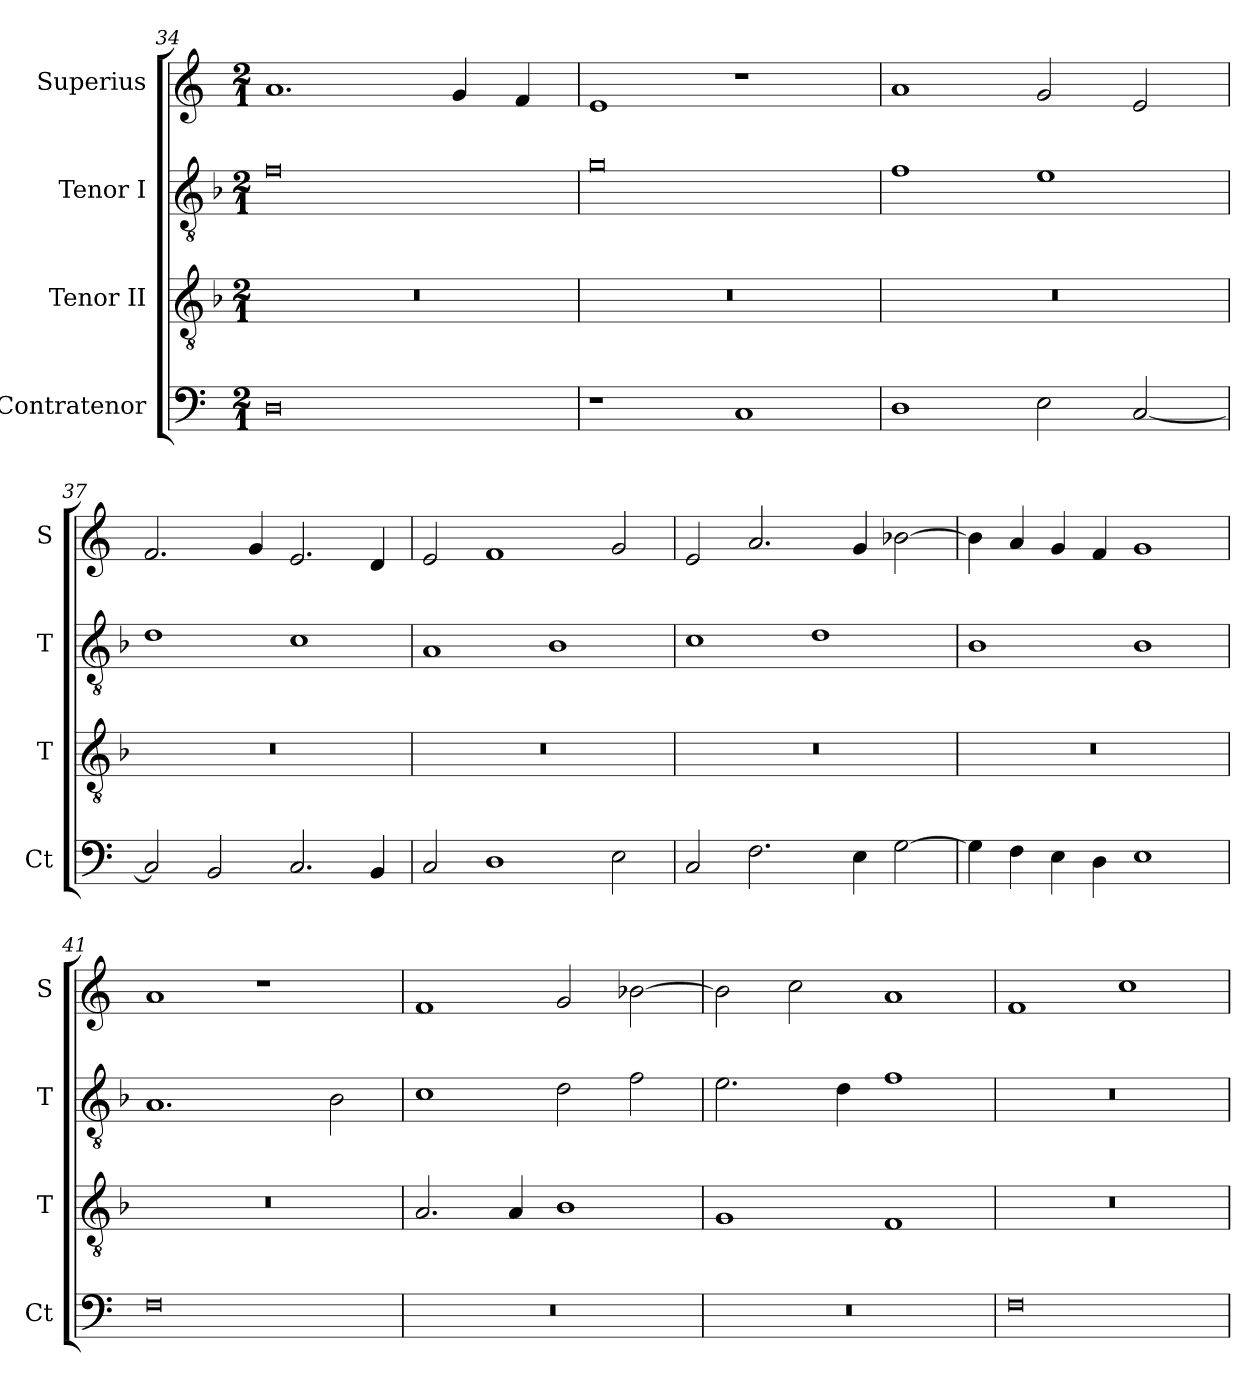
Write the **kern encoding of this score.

**kern	**kern	**kern	**kern
*part4	*part3	*part2	*part1
*staff4	*staff3	*staff2	*staff1
*I"Contratenor	*I"Tenor II	*I"Tenor I	*I"Superius
*I'Ct	*I'T	*I'T	*I'S
*clefF4	*clefGv2	*clefGv2	*clefG2
*k[]	*k[b-]	*k[b-]	*k[]
*M2/1	*M2/1	*M2/1	*M2/1
=34	=34	=34	=34
0D	0r	0f	1.a
.	.	.	4g/
.	.	.	4f/
=35	=35	=35	=35
1r	0r	0g	1e
1C	.	.	1r
=36	=36	=36	=36
1D	0r	1f	1a
2E\	.	1e	2g/
[2C/	.	.	2e/
=37	=37	=37	=37
2C/]	0r	1d	2.f/
2BB/	.	.	.
.	.	.	4g/
2.C/	.	1c	2.e/
4BB/	.	.	4d/
=38	=38	=38	=38
2C/	0r	1A	2e/
1D	.	.	1f
.	.	1B-	.
2E\	.	.	2g/
=39	=39	=39	=39
2C/	0r	1c	2e/
2.F\	.	.	2.a/
.	.	1d	.
4E\	.	.	4g/
[2G\	.	.	[2b-X\
=40	=40	=40	=40
4G\]	0r	1B-	4b-\]
4F\	.	.	4a/
4E\	.	.	4g/
4D\	.	.	4f/
1E	.	1B-	1g
=41	=41	=41	=41
0F	0r	1.A	1a
.	.	.	1r
.	.	2B-\	.
=42	=42	=42	=42
0r	2.A/	1c	1f
.	4A/	.	.
.	1B-	2d\	2g/
.	.	2f\	[2b-X\
=43	=43	=43	=43
0r	1G	2.e\	2b-\]
.	.	.	2cc\
.	.	4d\	.
.	1F	1f	1a
=44	=44	=44	=44
0F	0r	0r	1f
.	.	.	1cc
=	=	=	=
*-	*-	*-	*-
